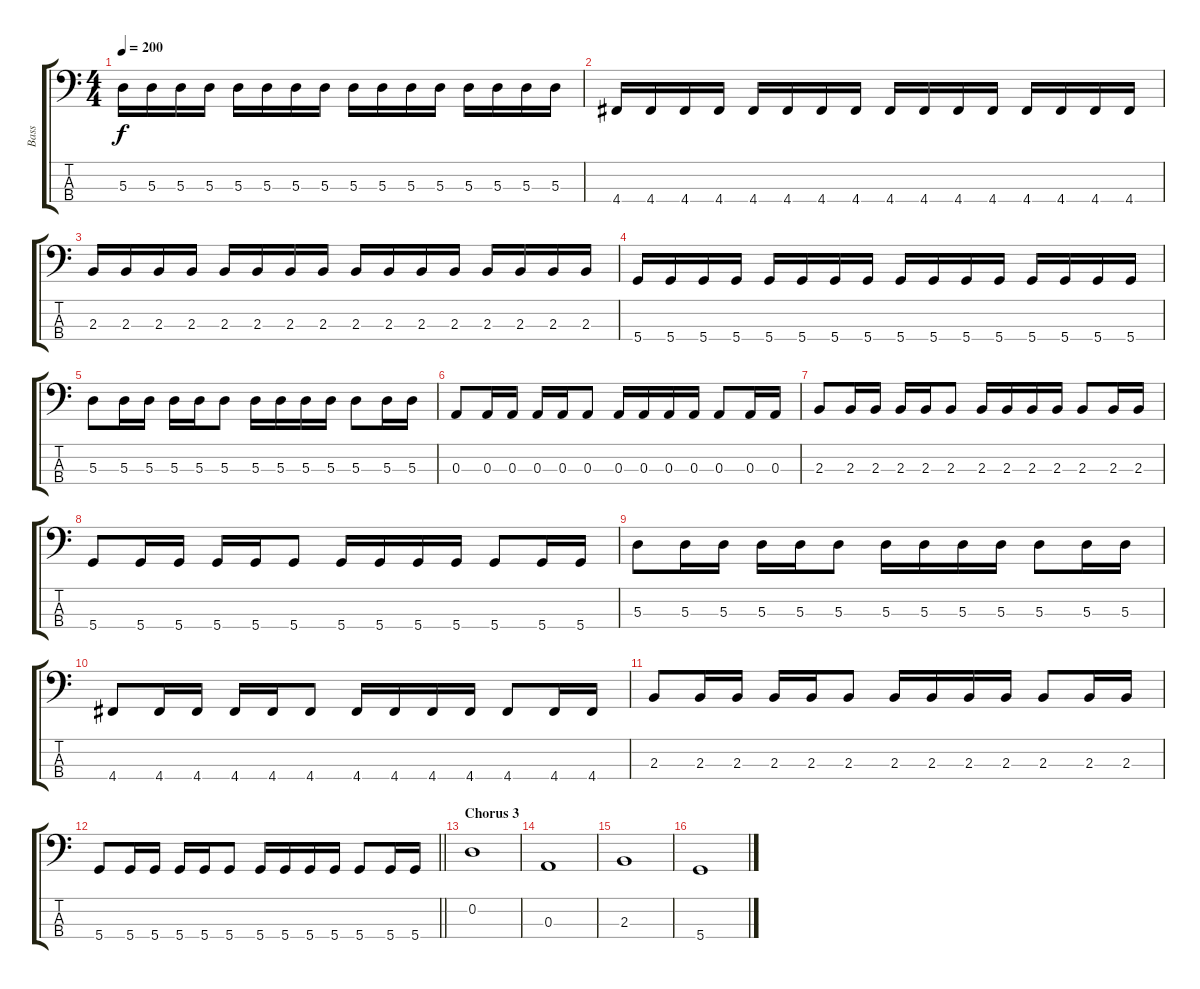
\track ("Bass" "Bass") {instrument electricbasspick}
\staff {score tabs}
\tuning (G2 D2 A1 D1) {hide}
\ts (4 4)
\tempo 200
\clef f4
\ks c
5.3.16{dy f} 5.3.16 5.3.16 5.3.16 5.3.16 5.3.16 5.3.16 5.3.16 5.3.16 5.3.16 5.3.16 5.3.16 5.3.16 5.3.16 5.3.16 5.3.16 |
4.4.16 4.4.16 4.4.16 4.4.16 4.4.16 4.4.16 4.4.16 4.4.16 4.4.16 4.4.16 4.4.16 4.4.16 4.4.16 4.4.16 4.4.16 4.4.16 |
2.3.16 2.3.16 2.3.16 2.3.16 2.3.16 2.3.16 2.3.16 2.3.16 2.3.16 2.3.16 2.3.16 2.3.16 2.3.16 2.3.16 2.3.16 2.3.16 |
5.4.16 5.4.16 5.4.16 5.4.16 5.4.16 5.4.16 5.4.16 5.4.16 5.4.16 5.4.16 5.4.16 5.4.16 5.4.16 5.4.16 5.4.16 5.4.16 |
5.3.8 5.3.16 5.3.16 5.3.16 5.3.16 5.3.8 5.3.16 5.3.16 5.3.16 5.3.16 5.3.8 5.3.16 5.3.16 |
0.3.8 0.3.16 0.3.16 0.3.16 0.3.16 0.3.8 0.3.16 0.3.16 0.3.16 0.3.16 0.3.8 0.3.16 0.3.16 |
2.3.8 2.3.16 2.3.16 2.3.16 2.3.16 2.3.8 2.3.16 2.3.16 2.3.16 2.3.16 2.3.8 2.3.16 2.3.16 |
5.4.8 5.4.16 5.4.16 5.4.16 5.4.16 5.4.8 5.4.16 5.4.16 5.4.16 5.4.16 5.4.8 5.4.16 5.4.16 |
5.3.8 5.3.16 5.3.16 5.3.16 5.3.16 5.3.8 5.3.16 5.3.16 5.3.16 5.3.16 5.3.8 5.3.16 5.3.16 |
4.4.8 4.4.16 4.4.16 4.4.16 4.4.16 4.4.8 4.4.16 4.4.16 4.4.16 4.4.16 4.4.8 4.4.16 4.4.16 |
2.3.8 2.3.16 2.3.16 2.3.16 2.3.16 2.3.8 2.3.16 2.3.16 2.3.16 2.3.16 2.3.8 2.3.16 2.3.16 |
\barLineRight lightlight
5.4.8 5.4.16 5.4.16 5.4.16 5.4.16 5.4.8 5.4.16 5.4.16 5.4.16 5.4.16 5.4.8 5.4.16 5.4.16 |
\section ("" "Chorus 3")
0.2.1 |
0.3.1 |
2.3.1 |
5.4.1
